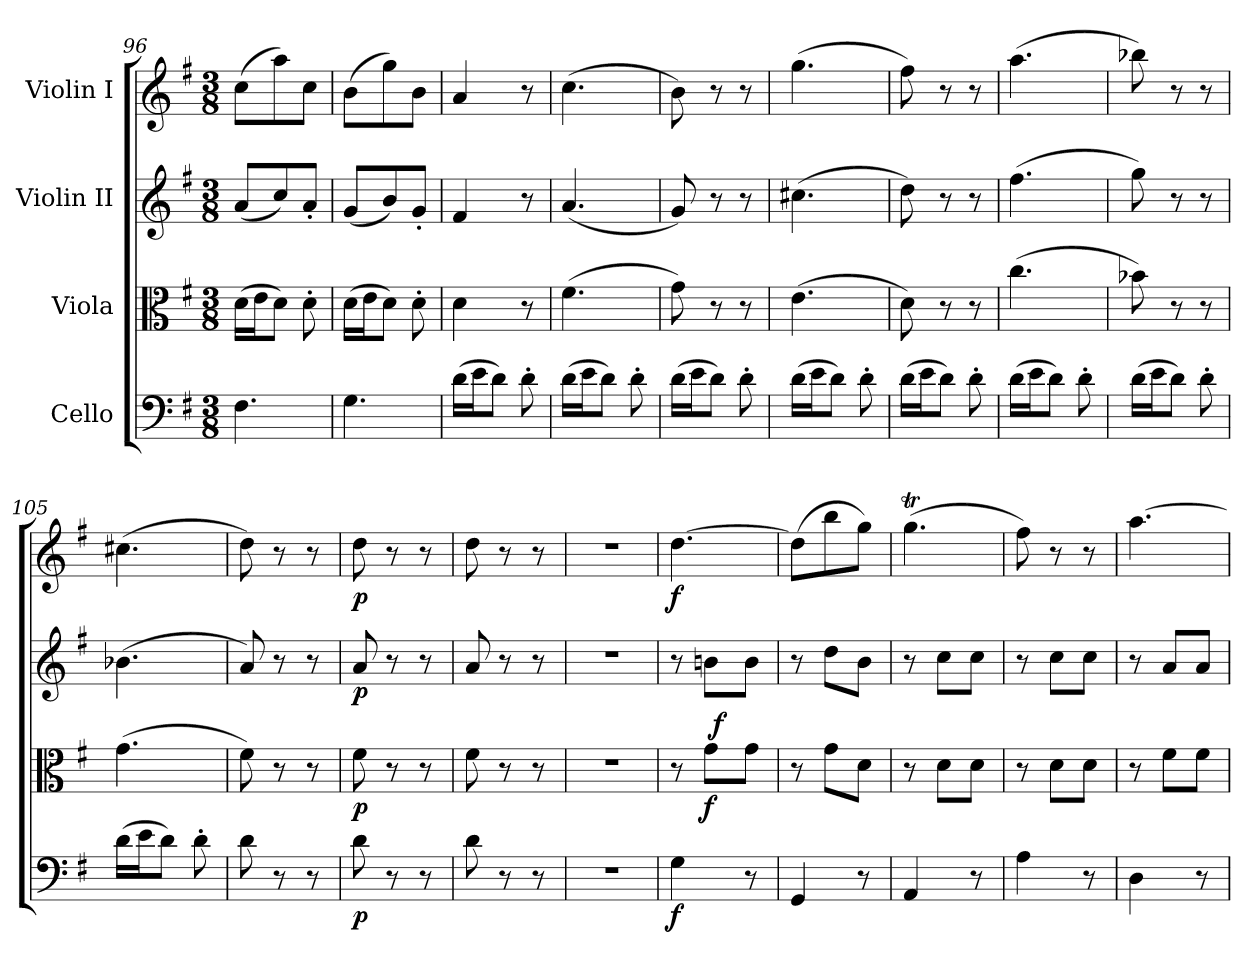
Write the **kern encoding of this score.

**kern	**dynam	**kern	**dynam	**kern	**dynam	**kern	**dynam
*part4	*part4	*part3	*part3	*part2	*part2	*part1	*part1
*staff4	*staff4	*staff3	*staff3	*staff2	*staff2	*staff1	*staff1
*I"Cello	*	*I"Viola	*	*I"Violin II	*	*I"Violin I	*
!!LO:LB:g=z
*clefF4	*	*clefC3	*	*clefG2	*	*clefG2	*
*k[f#]	*	*k[f#]	*	*k[f#]	*	*k[f#]	*
*G:	*	*G:	*	*G:	*	*G:	*
*M3/8	*	*M3/8	*	*M3/8	*	*M3/8	*
=96	=96	=96	=96	=96	=96	=96	=96
4.F#\	.	(>16d\LL	.	(<8a/L	.	(>8cc\L	.
.	.	16e\J	.	.	.	.	.
.	.	8d\J)	.	8cc/)	.	8aa\)	.
.	.	8d'>\	.	8a'</J	.	8cc\J	.
=97	=97	=97	=97	=97	=97	=97	=97
4.G\	.	(>16d\LL	.	(<8g/L	.	(>8b\L	.
.	.	16e\J	.	.	.	.	.
.	.	8d\J)	.	8b/)	.	8gg\)	.
.	.	8d'>\	.	8g'</J	.	8b\J	.
=98	=98	=98	=98	=98	=98	=98	=98
(>16d\LL	.	4d\	.	4f#/	.	4a/	.
16e\J	.	.	.	.	.	.	.
8d\J)	.	.	.	.	.	.	.
8d'>\	.	8r	.	8r	.	8r	.
=99	=99	=99	=99	=99	=99	=99	=99
(>16d\LL	.	(>4.f#\	.	(<4.a/	.	(>4.cc\	.
16e\J	.	.	.	.	.	.	.
8d\J)	.	.	.	.	.	.	.
8d'>\	.	.	.	.	.	.	.
=100	=100	=100	=100	=100	=100	=100	=100
(>16d\LL	.	8g\)	.	8g/)	.	8b\)	.
16e\J	.	.	.	.	.	.	.
8d\J)	.	8r	.	8r	.	8r	.
8d'>\	.	8r	.	8r	.	8r	.
=101	=101	=101	=101	=101	=101	=101	=101
(>16d\LL	.	(>4.e\	.	(>4.cc#X\	.	(>4.gg\	.
16e\J	.	.	.	.	.	.	.
8d\J)	.	.	.	.	.	.	.
8d'>\	.	.	.	.	.	.	.
!!LO:LB:g=z
=102	=102	=102	=102	=102	=102	=102	=102
(>16d\LL	.	8d\)	.	8dd\)	.	8ff#\)	.
16e\J	.	.	.	.	.	.	.
8d\J)	.	8r	.	8r	.	8r	.
8d'>\	.	8r	.	8r	.	8r	.
=103	=103	=103	=103	=103	=103	=103	=103
(>16d\LL	.	(>4.cc\	.	(>4.ff#\	.	(>4.aa\	.
16e\J	.	.	.	.	.	.	.
8d\J)	.	.	.	.	.	.	.
8d'>\	.	.	.	.	.	.	.
=104	=104	=104	=104	=104	=104	=104	=104
(>16d\LL	.	8b-X\)	.	8gg\)	.	8bb-X\)	.
16e\J	.	.	.	.	.	.	.
8d\J)	.	8r	.	8r	.	8r	.
8d'>\	.	8r	.	8r	.	8r	.
=105	=105	=105	=105	=105	=105	=105	=105
(>16d\LL	.	(>4.g\	.	(>4.b-X\	.	(>4.cc#X\	.
16e\J	.	.	.	.	.	.	.
8d\J)	.	.	.	.	.	.	.
8d'>\	.	.	.	.	.	.	.
=106	=106	=106	=106	=106	=106	=106	=106
8d\	.	8f#\)	.	8a/)	.	8dd\)	.
8r	.	8r	.	8r	.	8r	.
8r	.	8r	.	8r	.	8r	.
=107	=107	=107	=107	=107	=107	=107	=107
!	!LO:DY:b	!	!LO:DY:b	!	!LO:DY:b	!	!LO:DY:b
8d\	p	8f#\	p	8a/	p	8dd\	p
8r	.	8r	.	8r	.	8r	.
8r	.	8r	.	8r	.	8r	.
!!LO:LB:g=z
=108	=108	=108	=108	=108	=108	=108	=108
8d\	.	8f#\	.	8a/	.	8dd\	.
8r	.	8r	.	8r	.	8r	.
8r	.	8r	.	8r	.	8r	.
=109	=109	=109	=109	=109	=109	=109	=109
4.r	.	4.r	.	4.r	.	4.r	.
=110	=110	=110	=110	=110	=110	=110	=110
!	!LO:DY:b	!	!	!	!	!	!LO:DY:b
*	*	*^	*	*	*	*	*
4G\	f	8r	8ryy	.	8r	.	[4.dd\	f
!	!	!	!	!LO:DY:b	!	!	!	!
.	.	8g\L	64ryy	f	8bn\L	.	.	.
!	!	!	!	!LO:DY:a	!	!	!	!
.	.	.	8...ryy	f	.	.	.	.
8r	.	8g\J	.	.	8b\J	.	.	.
*	*	*v	*v	*	*	*	*	*
=111	=111	=111	=111	=111	=111	=111	=111
4GG/	.	8r	.	8r	.	(>8dd\L]	.
.	.	8g\L	.	8dd\L	.	8bb\	.
8r	.	8d\J	.	8b\J	.	8gg\J)	.
=112	=112	=112	=112	=112	=112	=112	=112
4AA/	.	8r	.	8r	.	(>4.ggT\	.
.	.	8d\L	.	8cc\L	.	.	.
8r	.	8d\J	.	8cc\J	.	.	.
=113	=113	=113	=113	=113	=113	=113	=113
4A\	.	8r	.	8r	.	8ff#\)	.
.	.	8d\L	.	8cc\L	.	8r	.
8r	.	8d\J	.	8cc\J	.	8r	.
!!LO:PB:g=z
=114	=114	=114	=114	=114	=114	=114	=114
4D\	.	8r	.	8r	.	[4.aa\	.
.	.	8f#\L	.	8a/L	.	.	.
8r	.	8f#\J	.	8a/J	.	.	.
=	=	=	=	=	=	=	=
*-	*-	*-	*-	*-	*-	*-	*-
